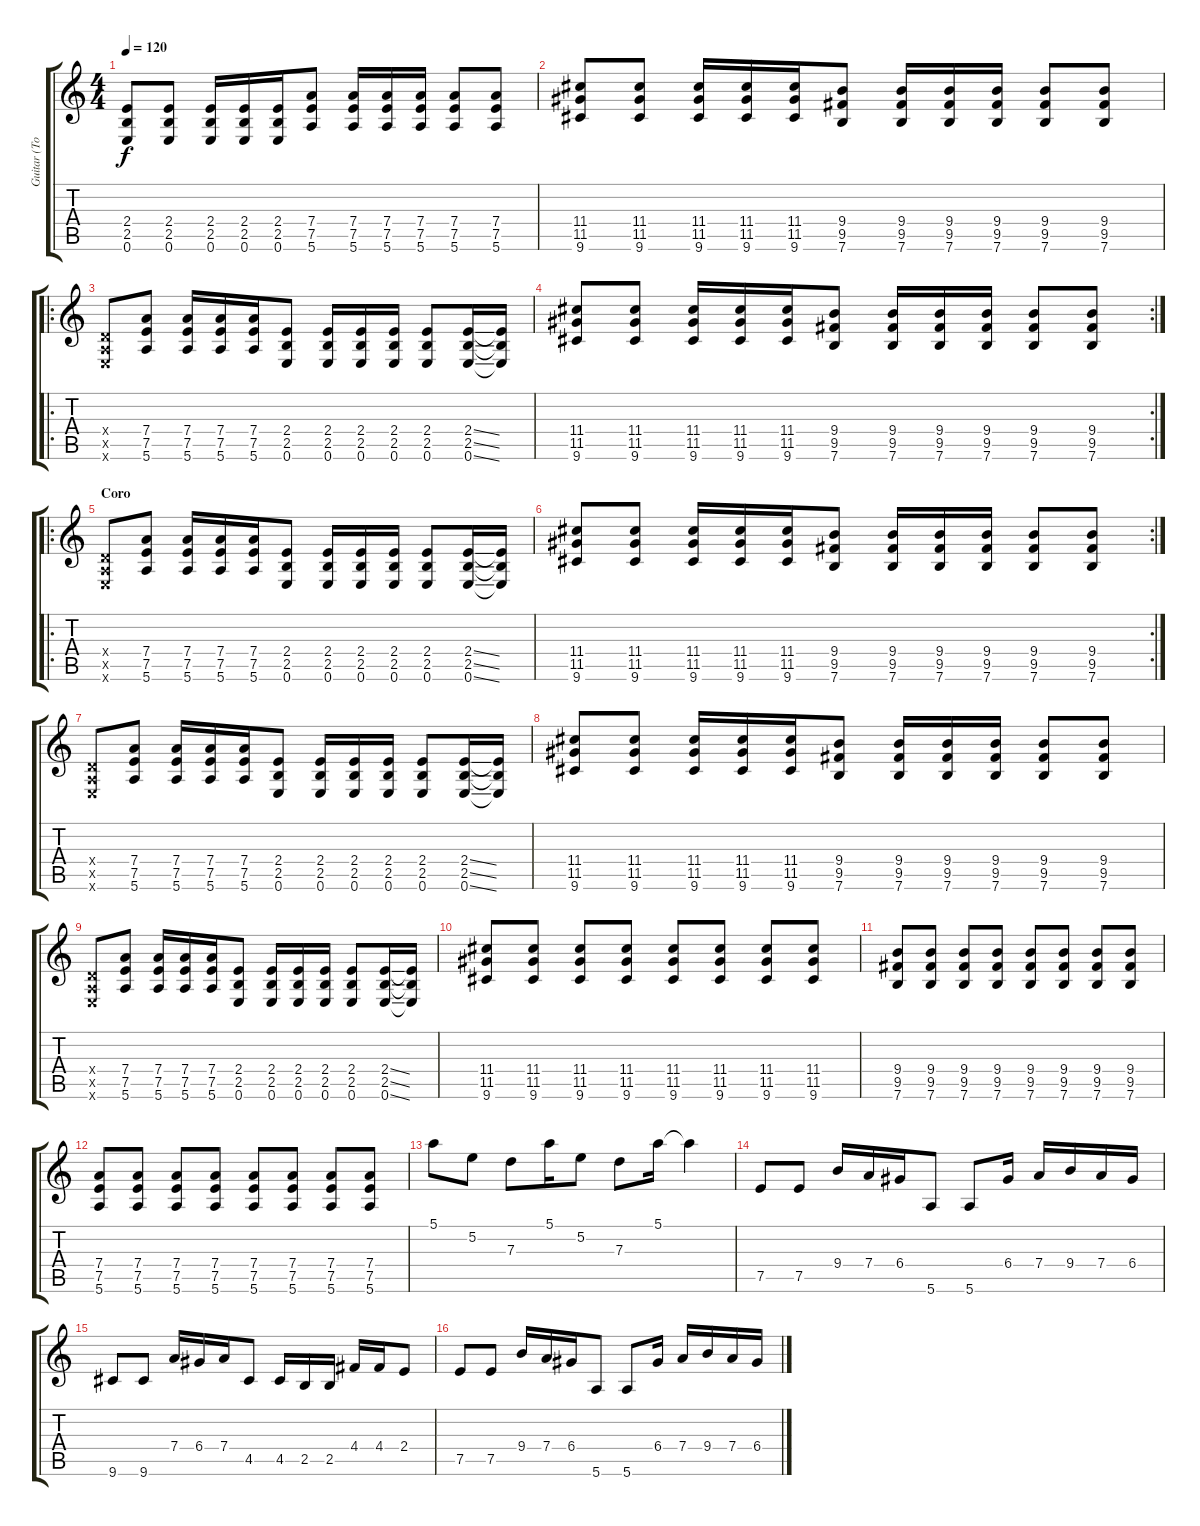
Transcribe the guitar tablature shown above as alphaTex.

\track ("Guitar (Tom DeLonge)" "Guitar (To") {instrument overdrivenguitar}
\staff {score tabs}
\tuning (E4 B3 G3 D3 A2 E2) {hide}
\ts (4 4)
\tempo 120
\clef g2
\ks c
(2.4 2.5 0.6).8{dy f} (2.4 2.5 0.6).8 (2.4 2.5 0.6).16 (2.4 2.5 0.6).16 (2.4 2.5 0.6).16 (7.4 7.5 5.6).8 (7.4 7.5 5.6).16 (7.4 7.5 5.6).16 (7.4 7.5 5.6).16 (7.4 7.5 5.6).8 (7.4 7.5 5.6).8 |
(11.4 11.5 9.6).8 (11.4 11.5 9.6).8 (11.4 11.5 9.6).16 (11.4 11.5 9.6).16 (11.4 11.5 9.6).16 (9.4 9.5 7.6).8 (9.4 9.5 7.6).16 (9.4 9.5 7.6).16 (9.4 9.5 7.6).16 (9.4 9.5 7.6).8 (9.4 9.5 7.6).8 |
\ro
(0.4{x} 0.5{x} 0.6{x}).8 (7.4 7.5 5.6).8 (7.4 7.5 5.6).16 (7.4 7.5 5.6).16 (7.4 7.5 5.6).16 (2.4 2.5 0.6).8 (2.4 2.5 0.6).16 (2.4 2.5 0.6).16 (2.4 2.5 0.6).16 (2.4 2.5 0.6).8 (2.4{ss} 2.5{ss} 0.6{ss}).16 (2.4{t} 2.5{t} 0.6{t}).16 |
\rc 2
(11.4 11.5 9.6).8 (11.4 11.5 9.6).8 (11.4 11.5 9.6).16 (11.4 11.5 9.6).16 (11.4 11.5 9.6).16 (9.4 9.5 7.6).8 (9.4 9.5 7.6).16 (9.4 9.5 7.6).16 (9.4 9.5 7.6).16 (9.4 9.5 7.6).8 (9.4 9.5 7.6).8 |
\ro
\section ("" "Coro")
(0.4{x} 0.5{x} 0.6{x}).8 (7.4 7.5 5.6).8 (7.4 7.5 5.6).16 (7.4 7.5 5.6).16 (7.4 7.5 5.6).16 (2.4 2.5 0.6).8 (2.4 2.5 0.6).16 (2.4 2.5 0.6).16 (2.4 2.5 0.6).16 (2.4 2.5 0.6).8 (2.4{ss} 2.5{ss} 0.6{ss}).16 (2.4{t} 2.5{t} 0.6{t}).16 |
\rc 2
(11.4 11.5 9.6).8 (11.4 11.5 9.6).8 (11.4 11.5 9.6).16 (11.4 11.5 9.6).16 (11.4 11.5 9.6).16 (9.4 9.5 7.6).8 (9.4 9.5 7.6).16 (9.4 9.5 7.6).16 (9.4 9.5 7.6).16 (9.4 9.5 7.6).8 (9.4 9.5 7.6).8 |
(0.4{x} 0.5{x} 0.6{x}).8 (7.4 7.5 5.6).8 (7.4 7.5 5.6).16 (7.4 7.5 5.6).16 (7.4 7.5 5.6).16 (2.4 2.5 0.6).8 (2.4 2.5 0.6).16 (2.4 2.5 0.6).16 (2.4 2.5 0.6).16 (2.4 2.5 0.6).8 (2.4{ss} 2.5{ss} 0.6{ss}).16 (2.4{t} 2.5{t} 0.6{t}).16 |
(11.4 11.5 9.6).8 (11.4 11.5 9.6).8 (11.4 11.5 9.6).16 (11.4 11.5 9.6).16 (11.4 11.5 9.6).16 (9.4 9.5 7.6).8 (9.4 9.5 7.6).16 (9.4 9.5 7.6).16 (9.4 9.5 7.6).16 (9.4 9.5 7.6).8 (9.4 9.5 7.6).8 |
(0.4{x} 0.5{x} 0.6{x}).8 (7.4 7.5 5.6).8 (7.4 7.5 5.6).16 (7.4 7.5 5.6).16 (7.4 7.5 5.6).16 (2.4 2.5 0.6).8 (2.4 2.5 0.6).16 (2.4 2.5 0.6).16 (2.4 2.5 0.6).16 (2.4 2.5 0.6).8 (2.4{ss} 2.5{ss} 0.6{ss}).16 (2.4{t} 2.5{t} 0.6{t}).16 |
(11.4 11.5 9.6).8 (11.4 11.5 9.6).8 (11.4 11.5 9.6).8 (11.4 11.5 9.6).8 (11.4 11.5 9.6).8 (11.4 11.5 9.6).8 (11.4 11.5 9.6).8 (11.4 11.5 9.6).8 |
(9.4 9.5 7.6).8 (9.4 9.5 7.6).8 (9.4 9.5 7.6).8 (9.4 9.5 7.6).8 (9.4 9.5 7.6).8 (9.4 9.5 7.6).8 (9.4 9.5 7.6).8 (9.4 9.5 7.6).8 |
(7.4 7.5 5.6).8 (7.4 7.5 5.6).8 (7.4 7.5 5.6).8 (7.4 7.5 5.6).8 (7.4 7.5 5.6).8 (7.4 7.5 5.6).8 (7.4 7.5 5.6).8 (7.4 7.5 5.6).8 |
5.1.8 5.2.8 7.3.8 5.1.16 5.2.8 7.3.8 5.1.16 5.1{t}.4 |
7.5.8 7.5.8 9.4.16 7.4.16 6.4.16 5.6.8 5.6.8 6.4.16 7.4.16 9.4.16 7.4.16 6.4.16 |
9.6.8 9.6.8 7.4.16 6.4.16 7.4.16 4.5.8 4.5.16 2.5.16 2.5.16 4.4.16 4.4.16 2.4.8 |
7.5.8 7.5.8 9.4.16 7.4.16 6.4.16 5.6.8 5.6.8 6.4.16 7.4.16 9.4.16 7.4.16 6.4.16
